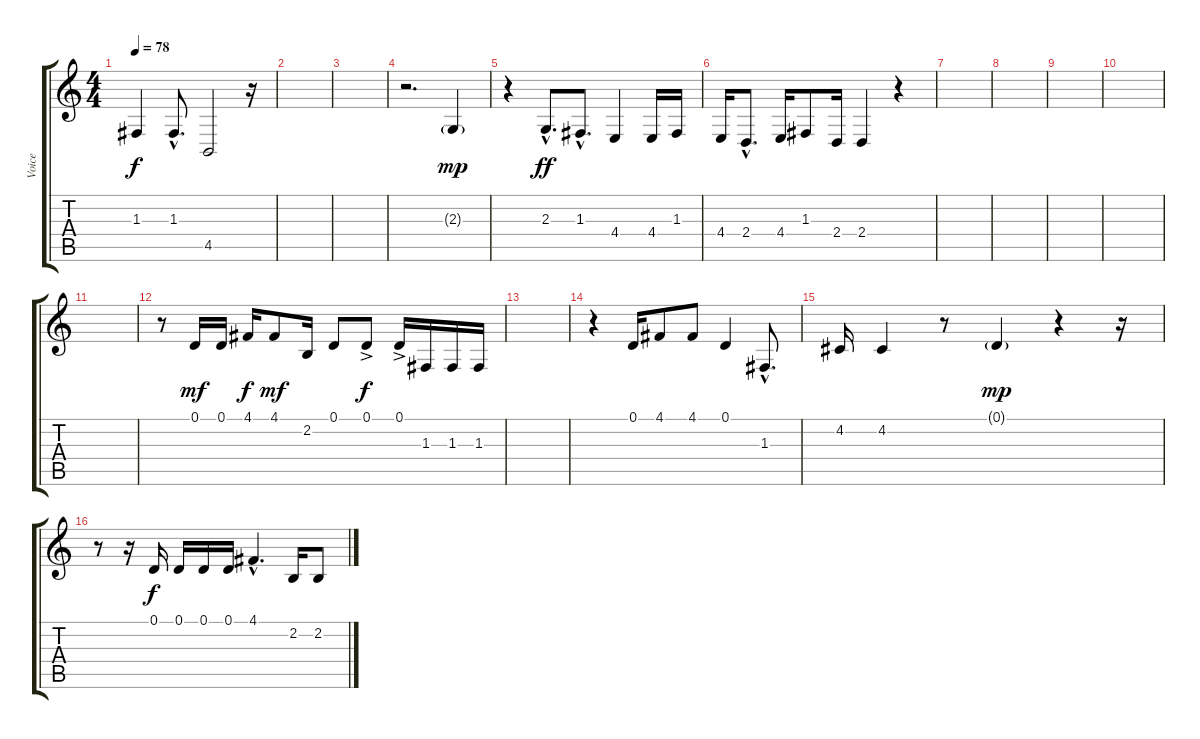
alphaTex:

\track ("Voice" "Voice") {instrument koto}
\staff {score tabs}
\tuning (D4 A3 F3 C3 G2 D2) {hide}
\ts (4 4)
\tempo 78
\clef g2
\ks c
1.3{t}.4{dy f} 1.3{hac}.8{d} 4.5.2 r.16 |
|
|
r.2{d} 2.3{g}.4{dy mp} |
r.4 2.3{hac}.8{d dy ff} 1.3{hac}.8{d} 4.4.4 4.4.16 1.3.16 |
4.4.16 2.4{hac}.8{d} 4.4.16 1.3.8 2.4.16 2.4.4 r.4 |
|
|
|
|
|
r.8 0.1.16{dy mf} 0.1.16 4.1.16{dy f} 4.1.8{dy mf} 2.2.16 0.1.8 0.1{ac}.8{dy f} 0.1{ac}.16 1.3.16 1.3.16 1.3.16 |
|
r.4 0.1.16 4.1.8 4.1.8 0.1.4 1.3{hac}.8{d} |
4.2.16 4.2.4 r.8 0.1{g}.4{dy mp} r.4 r.16 |
r.8 r.16 0.1.16{dy f} 0.1.16 0.1.16 0.1.16 4.1{hac}.4{d} 2.2.16 2.2.8
